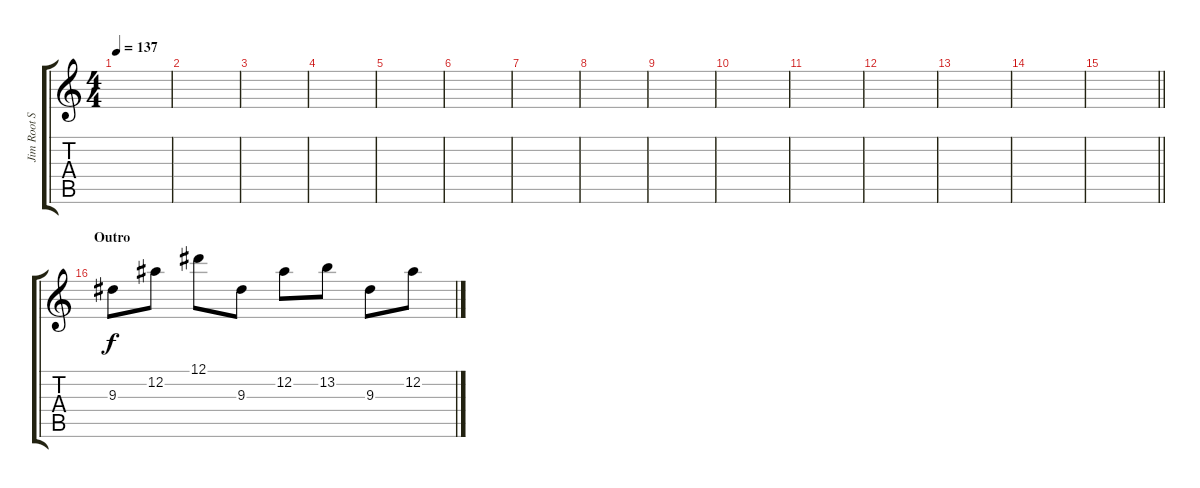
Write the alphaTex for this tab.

\track ("Jim Root Solo" "Jim Root S") {instrument electricguitarjazz}
\staff {score tabs}
\tuning (Eb4 Bb3 Gb3 Db3 Ab2 Eb2) {hide}
\ts (4 4)
\tempo 137
\clef g2
\ks c
|
|
|
|
|
|
|
|
|
|
|
|
|
|
\barLineRight lightlight
|
\section ("" "Outro")
9.3.8{dy f volume 9 balance 8 instrument distortionguitar} 12.2.8 12.1.8 9.3.8 12.2.8 13.2.8 9.3.8 12.2.8
